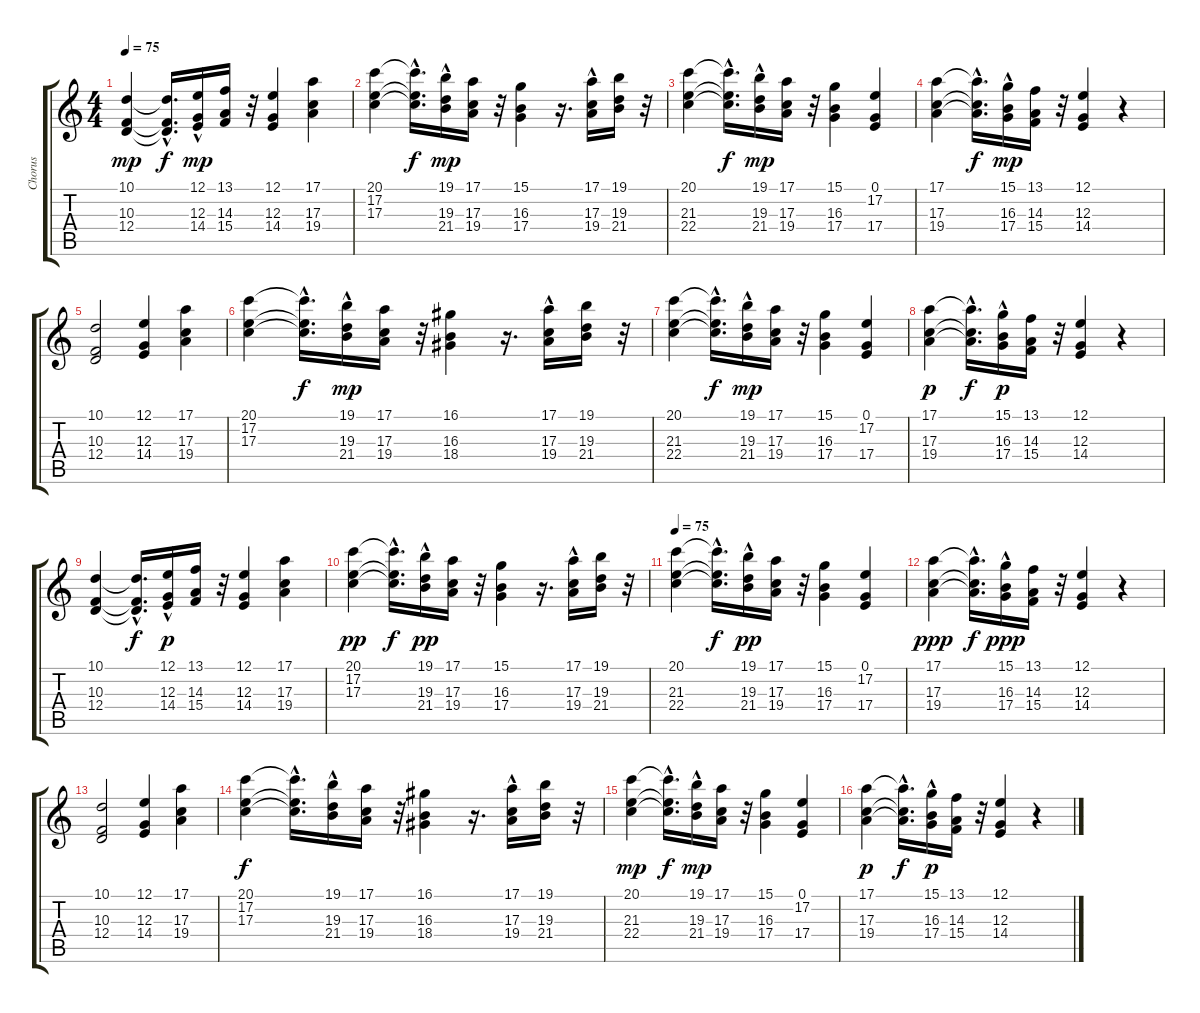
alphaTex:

\track ("Chorus" "Chorus") {instrument choiraahs}
\staff {score tabs}
\tuning (E4 B3 G3 D3 A2 E2) {hide}
\ts (4 4)
\tempo 75
\clef g2
\ks c
(10.1 10.3 12.4).4{dy mp} (10.1{hac t} 10.3{hac t} 12.4{hac t}).16{d dy f} (12.1{hac} 12.3{hac} 14.4{hac}).16{dy mp} (13.1 14.3 15.4).16 r.32 (12.1 12.3 14.4).4 (17.1 17.3 19.4).4 |
(20.1 17.2 17.3).4 (20.1{hac t} 17.2{hac t} 17.3{hac t}).16{d dy f} (19.1{hac} 19.3{hac} 21.4{hac}).16{dy mp} (17.1 17.3 19.4).16 r.32 (15.1 16.3 17.4).4 r.16{d} (17.1{hac} 17.3{hac} 19.4{hac}).16 (19.1 19.3 21.4).16 r.32 |
(20.1 21.3 22.4).4 (20.1{hac t} 21.3{hac t} 22.4{hac t}).16{d dy f} (19.1{hac} 19.3{hac} 21.4{hac}).16{dy mp} (17.1 17.3 19.4).16 r.32 (15.1 16.3 17.4).4 (0.1 17.2 17.4).4 |
(17.1 17.3 19.4).4 (17.1{hac t} 17.3{hac t} 19.4{hac t}).16{d dy f} (15.1{hac} 16.3{hac} 17.4{hac}).16{dy mp} (13.1 14.3 15.4).16 r.32 (12.1 12.3 14.4).4 r.4 |
(10.1 10.3 12.4).2 (12.1 12.3 14.4).4 (17.1 17.3 19.4).4 |
(20.1 17.2 17.3).4 (20.1{hac t} 17.2{hac t} 17.3{hac t}).16{d dy f} (19.1{hac} 19.3{hac} 21.4{hac}).16{dy mp} (17.1 17.3 19.4).16 r.32 (16.1 16.3 18.4).4 r.16{d} (17.1{hac} 17.3{hac} 19.4{hac}).16 (19.1 19.3 21.4).16 r.32 |
(20.1 21.3 22.4).4 (20.1{hac t} 21.3{hac t} 22.4{hac t}).16{d dy f} (19.1{hac} 19.3{hac} 21.4{hac}).16{dy mp} (17.1 17.3 19.4).16 r.32 (15.1 16.3 17.4).4 (0.1 17.2 17.4).4 |
(17.1 17.3 19.4).4{dy p} (17.1{hac t} 17.3{hac t} 19.4{hac t}).16{d dy f} (15.1{hac} 16.3{hac} 17.4{hac}).16{dy p} (13.1 14.3 15.4).16 r.32 (12.1 12.3 14.4).4 r.4 |
(10.1 10.3 12.4).4 (10.1{hac t} 10.3{hac t} 12.4{hac t}).16{d dy f} (12.1{hac} 12.3{hac} 14.4{hac}).16{dy p} (13.1 14.3 15.4).16 r.32 (12.1 12.3 14.4).4 (17.1 17.3 19.4).4 |
(20.1 17.2 17.3).4{dy pp} (20.1{hac t} 17.2{hac t} 17.3{hac t}).16{d dy f} (19.1{hac} 19.3{hac} 21.4{hac}).16{dy pp} (17.1 17.3 19.4).16 r.32 (15.1 16.3 17.4).4 r.16{d} (17.1{hac} 17.3{hac} 19.4{hac}).16 (19.1 19.3 21.4).16 r.32 |
\tempo 75
(20.1 21.3 22.4).4 (20.1{hac t} 21.3{hac t} 22.4{hac t}).16{d dy f} (19.1{hac} 19.3{hac} 21.4{hac}).16{dy pp} (17.1 17.3 19.4).16 r.32 (15.1 16.3 17.4).4 (0.1 17.2 17.4).4 |
(17.1 17.3 19.4).4{dy ppp} (17.1{hac t} 17.3{hac t} 19.4{hac t}).16{d dy f} (15.1{hac} 16.3{hac} 17.4{hac}).16{dy ppp} (13.1 14.3 15.4).16 r.32 (12.1 12.3 14.4).4 r.4 |
(10.1 10.3 12.4).2 (12.1 12.3 14.4).4 (17.1 17.3 19.4).4 |
(20.1 17.2 17.3).4{dy f} (20.1{hac t} 17.2{hac t} 17.3{hac t}).16{d} (19.1{hac} 19.3{hac} 21.4{hac}).16 (17.1 17.3 19.4).16 r.32 (16.1 16.3 18.4).4 r.16{d} (17.1{hac} 17.3{hac} 19.4{hac}).16 (19.1 19.3 21.4).16 r.32 |
(20.1 21.3 22.4).4{dy mp} (20.1{hac t} 21.3{hac t} 22.4{hac t}).16{d dy f} (19.1{hac} 19.3{hac} 21.4{hac}).16{dy mp} (17.1 17.3 19.4).16 r.32 (15.1 16.3 17.4).4 (0.1 17.2 17.4).4 |
(17.1 17.3 19.4).4{dy p} (17.1{hac t} 17.3{hac t} 19.4{hac t}).16{d dy f} (15.1{hac} 16.3{hac} 17.4{hac}).16{dy p} (13.1 14.3 15.4).16 r.32 (12.1 12.3 14.4).4 r.4
